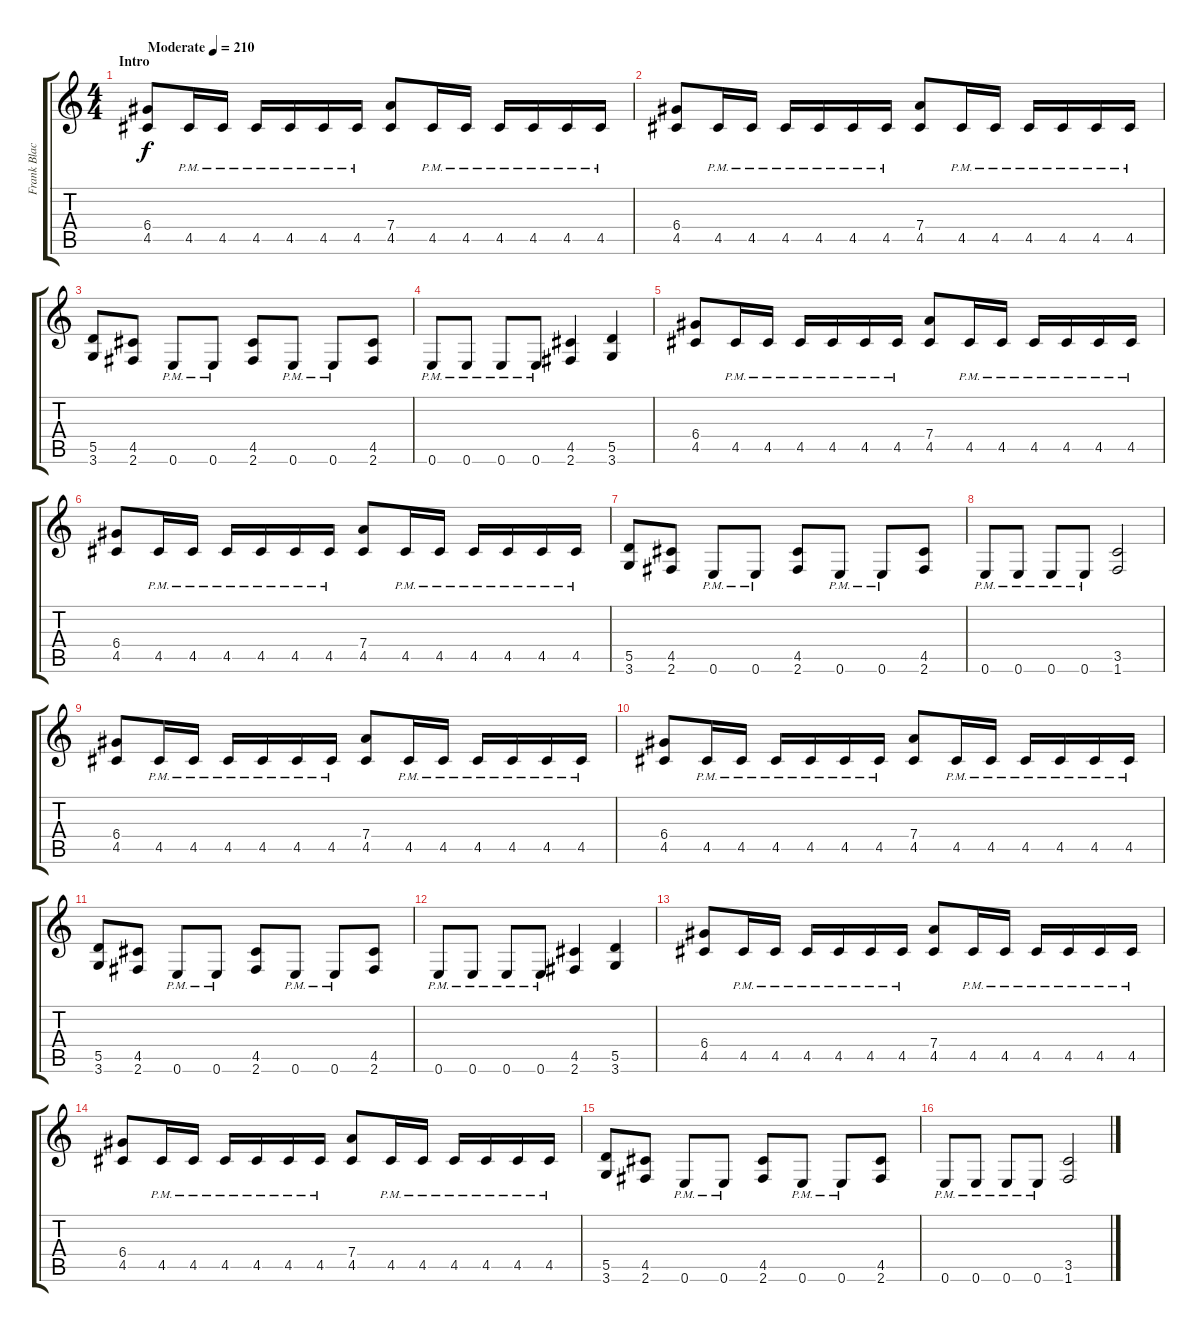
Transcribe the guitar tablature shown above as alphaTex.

\track ("Frank Blackfire" "Frank Blac") {instrument distortionguitar}
\staff {score tabs}
\tuning (E4 B3 G3 D3 A2 E2) {hide}
\ts (4 4)
\section ("" "Intro")
\tempo (210 "Moderate")
\tempo 208
\tempo (210 "Moderate")
\clef g2
\ks c
(6.4 4.5).8{dy f instrument distortionguitar} 4.5{pm}.16 4.5{pm}.16 4.5{pm}.16 4.5{pm}.16 4.5{pm}.16 4.5{pm}.16 (7.4 4.5).8 4.5{pm}.16 4.5{pm}.16 4.5{pm}.16 4.5{pm}.16 4.5{pm}.16 4.5{pm}.16 |
(6.4 4.5).8 4.5{pm}.16 4.5{pm}.16 4.5{pm}.16 4.5{pm}.16 4.5{pm}.16 4.5{pm}.16 (7.4 4.5).8 4.5{pm}.16 4.5{pm}.16 4.5{pm}.16 4.5{pm}.16 4.5{pm}.16 4.5{pm}.16 |
(5.5 3.6).8 (4.5 2.6).8 0.6{pm}.8 0.6{pm}.8 (4.5 2.6).8 0.6{pm}.8 0.6{pm}.8 (4.5 2.6).8 |
0.6{pm}.8 0.6{pm}.8 0.6{pm}.8 0.6{pm}.8 (4.5 2.6).4 (5.5 3.6).4 |
(6.4 4.5).8 4.5{pm}.16 4.5{pm}.16 4.5{pm}.16 4.5{pm}.16 4.5{pm}.16 4.5{pm}.16 (7.4 4.5).8 4.5{pm}.16 4.5{pm}.16 4.5{pm}.16 4.5{pm}.16 4.5{pm}.16 4.5{pm}.16 |
(6.4 4.5).8 4.5{pm}.16 4.5{pm}.16 4.5{pm}.16 4.5{pm}.16 4.5{pm}.16 4.5{pm}.16 (7.4 4.5).8 4.5{pm}.16 4.5{pm}.16 4.5{pm}.16 4.5{pm}.16 4.5{pm}.16 4.5{pm}.16 |
(5.5 3.6).8 (4.5 2.6).8 0.6{pm}.8 0.6{pm}.8 (4.5 2.6).8 0.6{pm}.8 0.6{pm}.8 (4.5 2.6).8 |
0.6{pm}.8 0.6{pm}.8 0.6{pm}.8 0.6{pm}.8 (3.5 1.6).2 |
(6.4 4.5).8 4.5{pm}.16 4.5{pm}.16 4.5{pm}.16 4.5{pm}.16 4.5{pm}.16 4.5{pm}.16 (7.4 4.5).8 4.5{pm}.16 4.5{pm}.16 4.5{pm}.16 4.5{pm}.16 4.5{pm}.16 4.5{pm}.16 |
(6.4 4.5).8 4.5{pm}.16 4.5{pm}.16 4.5{pm}.16 4.5{pm}.16 4.5{pm}.16 4.5{pm}.16 (7.4 4.5).8 4.5{pm}.16 4.5{pm}.16 4.5{pm}.16 4.5{pm}.16 4.5{pm}.16 4.5{pm}.16 |
(5.5 3.6).8 (4.5 2.6).8 0.6{pm}.8 0.6{pm}.8 (4.5 2.6).8 0.6{pm}.8 0.6{pm}.8 (4.5 2.6).8 |
0.6{pm}.8 0.6{pm}.8 0.6{pm}.8 0.6{pm}.8 (4.5 2.6).4 (5.5 3.6).4 |
(6.4 4.5).8 4.5{pm}.16 4.5{pm}.16 4.5{pm}.16 4.5{pm}.16 4.5{pm}.16 4.5{pm}.16 (7.4 4.5).8 4.5{pm}.16 4.5{pm}.16 4.5{pm}.16 4.5{pm}.16 4.5{pm}.16 4.5{pm}.16 |
(6.4 4.5).8 4.5{pm}.16 4.5{pm}.16 4.5{pm}.16 4.5{pm}.16 4.5{pm}.16 4.5{pm}.16 (7.4 4.5).8 4.5{pm}.16 4.5{pm}.16 4.5{pm}.16 4.5{pm}.16 4.5{pm}.16 4.5{pm}.16 |
(5.5 3.6).8 (4.5 2.6).8 0.6{pm}.8 0.6{pm}.8 (4.5 2.6).8 0.6{pm}.8 0.6{pm}.8 (4.5 2.6).8 |
0.6{pm}.8 0.6{pm}.8 0.6{pm}.8 0.6{pm}.8 (3.5 1.6).2
